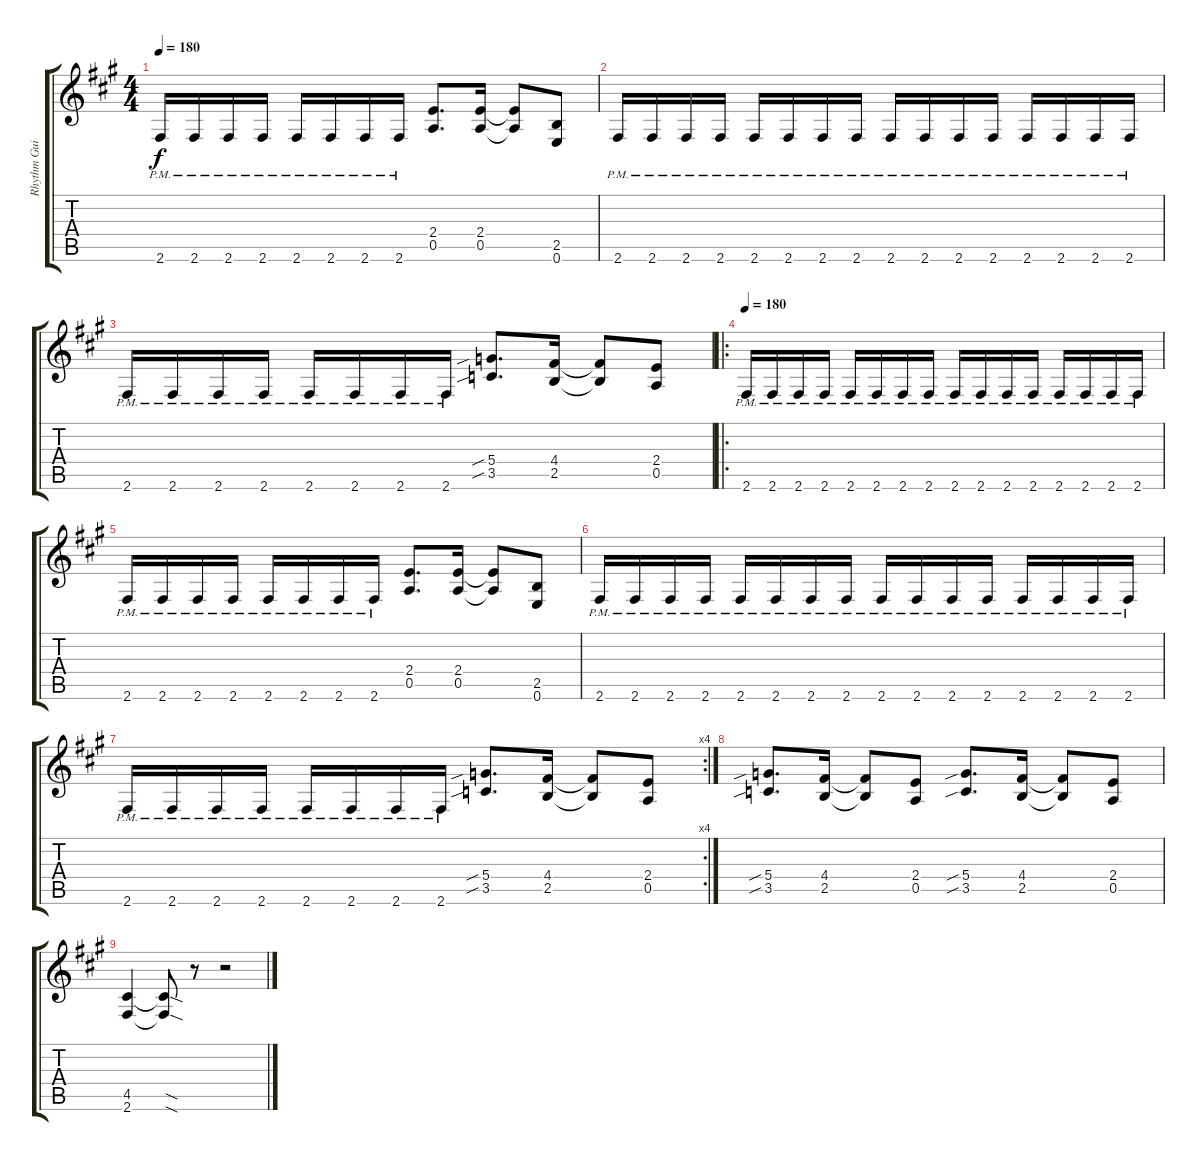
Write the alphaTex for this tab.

\track ("Rhythm Guitar - R" "Rhythm Gui") {instrument distortionguitar}
\staff {score tabs}
\tuning (E4 B3 G3 D3 A2 E2) {hide}
\ts (4 4)
\tempo 180
\clef g2
\ks a
2.6{pm}.16{dy f} 2.6{pm}.16 2.6{pm}.16 2.6{pm}.16 2.6{pm}.16 2.6{pm}.16 2.6{pm}.16 2.6{pm}.16 (2.4 0.5).8{d} (2.4 0.5).16 (2.4{t} 0.5{t}).8 (2.5 0.6).8 |
2.6{pm}.16 2.6{pm}.16 2.6{pm}.16 2.6{pm}.16 2.6{pm}.16 2.6{pm}.16 2.6{pm}.16 2.6{pm}.16 2.6{pm}.16 2.6{pm}.16 2.6{pm}.16 2.6{pm}.16 2.6{pm}.16 2.6{pm}.16 2.6{pm}.16 2.6{pm}.16 |
2.6{pm}.16 2.6{pm}.16 2.6{pm}.16 2.6{pm}.16 2.6{pm}.16 2.6{pm}.16 2.6{pm}.16 2.6{pm}.16 (5.4{sib} 3.5{sib}).8{d} (4.4 2.5).16 (4.4{t} 2.5{t}).8 (2.4 0.5).8 |
\ro
\tempo 180
2.6{pm}.16 2.6{pm}.16 2.6{pm}.16 2.6{pm}.16 2.6{pm}.16 2.6{pm}.16 2.6{pm}.16 2.6{pm}.16 2.6{pm}.16 2.6{pm}.16 2.6{pm}.16 2.6{pm}.16 2.6{pm}.16 2.6{pm}.16 2.6{pm}.16 2.6{pm}.16 |
2.6{pm}.16 2.6{pm}.16 2.6{pm}.16 2.6{pm}.16 2.6{pm}.16 2.6{pm}.16 2.6{pm}.16 2.6{pm}.16 (2.4 0.5).8{d} (2.4 0.5).16 (2.4{t} 0.5{t}).8 (2.5 0.6).8 |
2.6{pm}.16 2.6{pm}.16 2.6{pm}.16 2.6{pm}.16 2.6{pm}.16 2.6{pm}.16 2.6{pm}.16 2.6{pm}.16 2.6{pm}.16 2.6{pm}.16 2.6{pm}.16 2.6{pm}.16 2.6{pm}.16 2.6{pm}.16 2.6{pm}.16 2.6{pm}.16 |
\rc 4
2.6{pm}.16 2.6{pm}.16 2.6{pm}.16 2.6{pm}.16 2.6{pm}.16 2.6{pm}.16 2.6{pm}.16 2.6{pm}.16 (5.4{sib} 3.5{sib}).8{d} (4.4 2.5).16 (4.4{t} 2.5{t}).8 (2.4 0.5).8 |
(5.4{sib} 3.5{sib}).8{d} (4.4 2.5).16 (4.4{t} 2.5{t}).8 (2.4 0.5).8 (5.4{sib} 3.5{sib}).8{d} (4.4 2.5).16 (4.4{t} 2.5{t}).8 (2.4 0.5).8 |
(4.5 2.6).4 (4.5{sod t} 2.6{sod t}).8 r.8 r.2
